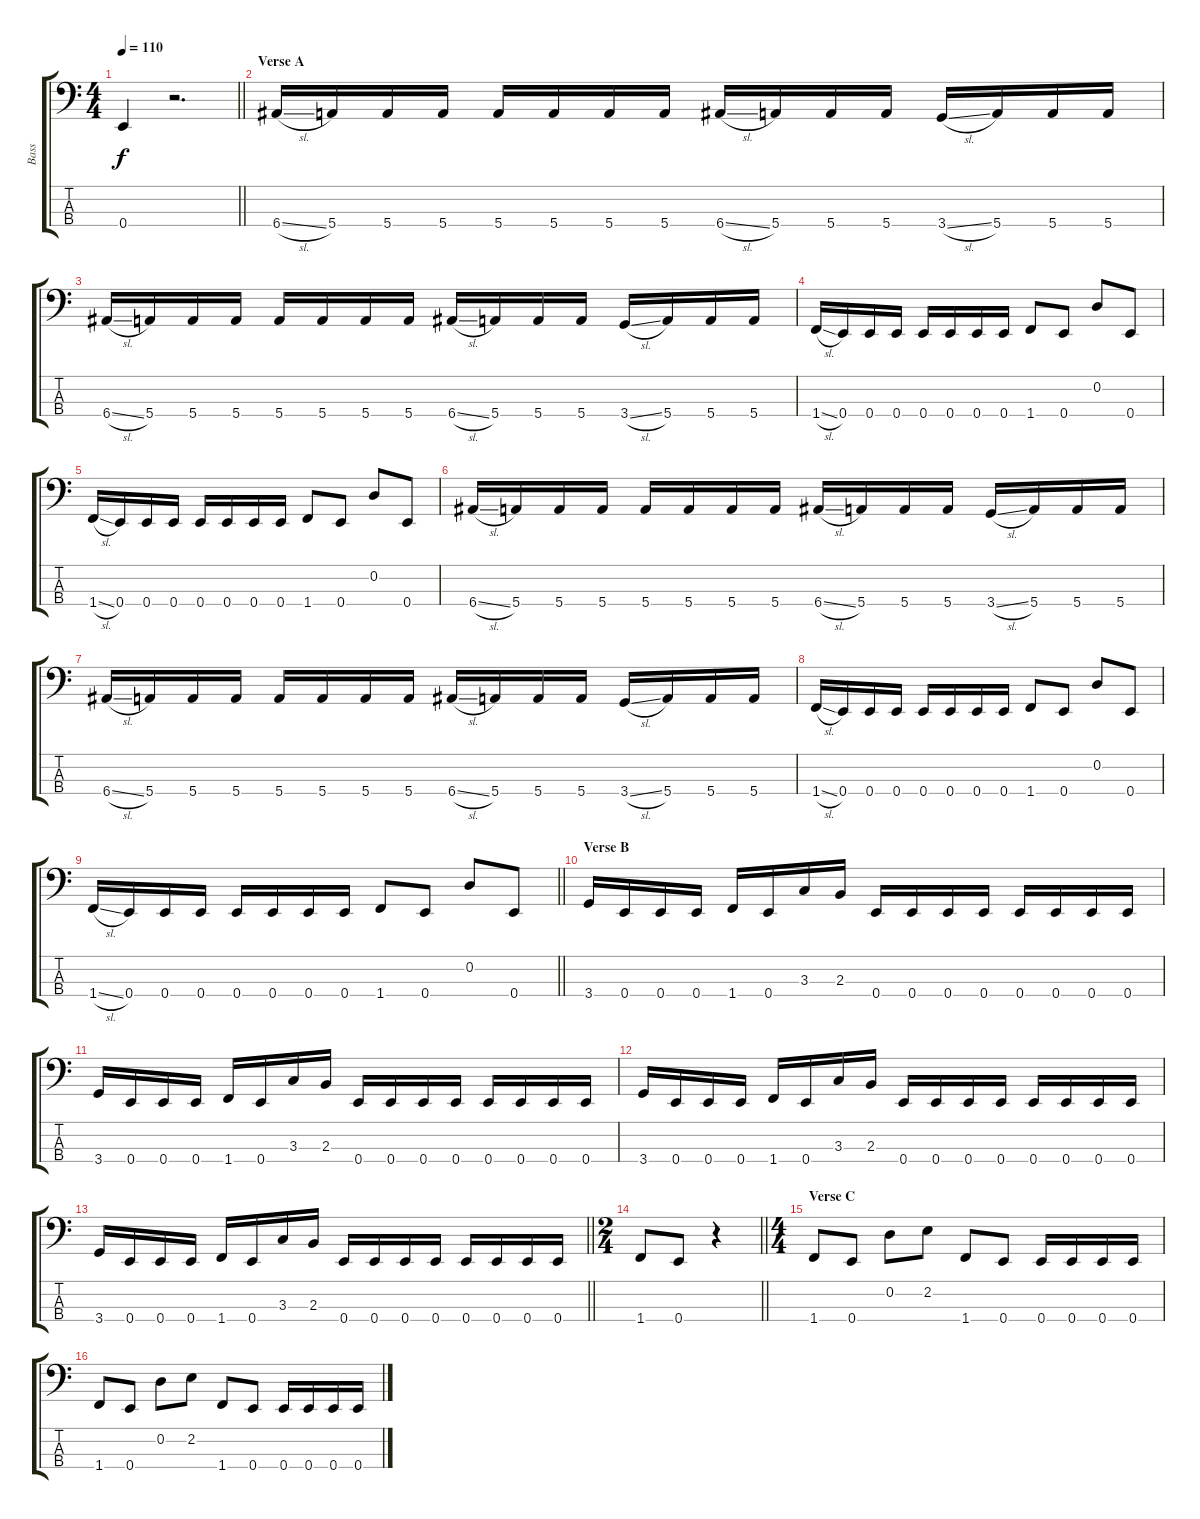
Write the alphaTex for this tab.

\track ("Bass" "Bass") {instrument electricbasspick}
\staff {score tabs}
\tuning (G2 D2 A1 E1) {hide}
\ts (4 4)
\tempo 110
\clef f4
\barLineRight lightlight
\ks c
0.4.4{dy f} r.2{d} |
\section ("" "Verse A")
6.4{sl}.16 5.4.16 5.4.16 5.4.16 5.4.16 5.4.16 5.4.16 5.4.16 6.4{sl}.16 5.4.16 5.4.16 5.4.16 3.4{sl}.16 5.4.16 5.4.16 5.4.16 |
6.4{sl}.16 5.4.16 5.4.16 5.4.16 5.4.16 5.4.16 5.4.16 5.4.16 6.4{sl}.16 5.4.16 5.4.16 5.4.16 3.4{sl}.16 5.4.16 5.4.16 5.4.16 |
1.4{sl}.16 0.4.16 0.4.16 0.4.16 0.4.16 0.4.16 0.4.16 0.4.16 1.4.8 0.4.8 0.2.8 0.4.8 |
1.4{sl}.16 0.4.16 0.4.16 0.4.16 0.4.16 0.4.16 0.4.16 0.4.16 1.4.8 0.4.8 0.2.8 0.4.8 |
6.4{sl}.16 5.4.16 5.4.16 5.4.16 5.4.16 5.4.16 5.4.16 5.4.16 6.4{sl}.16 5.4.16 5.4.16 5.4.16 3.4{sl}.16 5.4.16 5.4.16 5.4.16 |
6.4{sl}.16 5.4.16 5.4.16 5.4.16 5.4.16 5.4.16 5.4.16 5.4.16 6.4{sl}.16 5.4.16 5.4.16 5.4.16 3.4{sl}.16 5.4.16 5.4.16 5.4.16 |
1.4{sl}.16 0.4.16 0.4.16 0.4.16 0.4.16 0.4.16 0.4.16 0.4.16 1.4.8 0.4.8 0.2.8 0.4.8 |
\barLineRight lightlight
1.4{sl}.16 0.4.16 0.4.16 0.4.16 0.4.16 0.4.16 0.4.16 0.4.16 1.4.8 0.4.8 0.2.8 0.4.8 |
\section ("" "Verse B")
3.4.16 0.4.16 0.4.16 0.4.16 1.4.16 0.4.16 3.3.16 2.3.16 0.4.16 0.4.16 0.4.16 0.4.16 0.4.16 0.4.16 0.4.16 0.4.16 |
3.4.16 0.4.16 0.4.16 0.4.16 1.4.16 0.4.16 3.3.16 2.3.16 0.4.16 0.4.16 0.4.16 0.4.16 0.4.16 0.4.16 0.4.16 0.4.16 |
3.4.16 0.4.16 0.4.16 0.4.16 1.4.16 0.4.16 3.3.16 2.3.16 0.4.16 0.4.16 0.4.16 0.4.16 0.4.16 0.4.16 0.4.16 0.4.16 |
\barLineRight lightlight
3.4.16 0.4.16 0.4.16 0.4.16 1.4.16 0.4.16 3.3.16 2.3.16 0.4.16 0.4.16 0.4.16 0.4.16 0.4.16 0.4.16 0.4.16 0.4.16 |
\ts (2 4)
\barLineRight lightlight
1.4.8 0.4.8 r.4 |
\ts (4 4)
\section ("" "Verse C")
1.4.8 0.4.8 0.2.8 2.2.8 1.4.8 0.4.8 0.4.16 0.4.16 0.4.16 0.4.16 |
1.4.8 0.4.8 0.2.8 2.2.8 1.4.8 0.4.8 0.4.16 0.4.16 0.4.16 0.4.16
